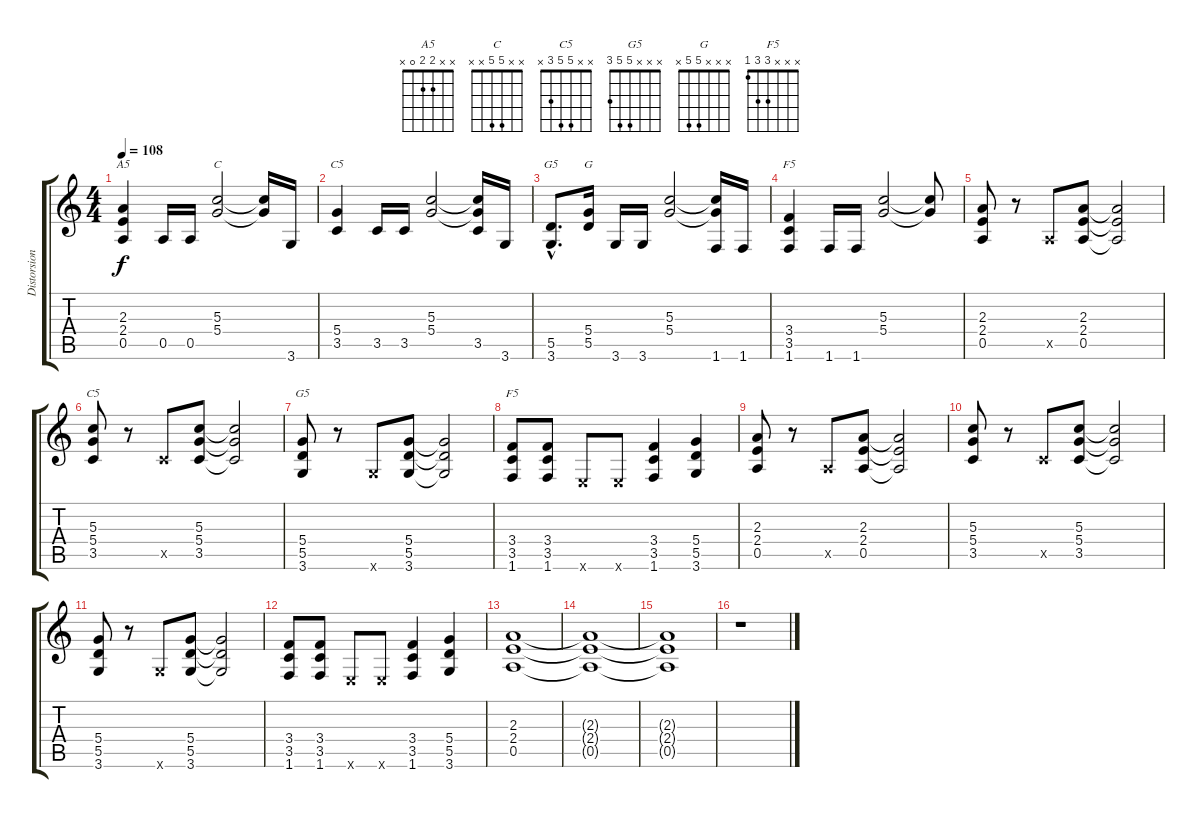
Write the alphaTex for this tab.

\track ("Distorsion Guitar" "Distorsion") {instrument acousticguitarsteel}
\staff {score tabs}
\tuning (E4 B3 G3 D3 A2 E2) {hide}
\chord ("A5" x x 2 2 0 x)
\chord ("C" x x 5 5 x x)
\chord ("C5" x x x 5 3 x)
\chord ("G5" x x x x 5 3)
\chord ("G" x x x 5 5 x)
\chord ("F5" x x x x 3 1)
\chord ("C5" x x 5 5 3 x)
\chord ("G5" x x x 5 5 3)
\chord ("F5" x x x 3 3 1)
\ts (4 4)
\tempo 108
\clef g2
\ks c
(2.3 2.4 0.5).4{ch "A5" dy f} 0.5.16 0.5.16 (5.3 5.4).2{ch "C"} (5.3{t} 5.4{t}).16 3.6.16 |
(5.4 3.5).4{ch "C5"} 3.5.16 3.5.16 (5.3 5.4).2 (5.3{t} 5.4{t} 3.5).16 3.6.16 |
(5.5{hac} 3.6{hac}).8{d ch "G5"} (5.4 5.5).16{ch "G"} 3.6.16 3.6.16 (5.3 5.4).2 (5.3{t} 5.4{t} 1.6).16 1.6.16 |
(3.4 3.5 1.6).4{ch "F5"} 1.6.16 1.6.16 (5.3 5.4).2 (5.3{t} 5.4{t}).8 |
(2.3 2.4 0.5).8 r.8 0.5{x}.8 (2.3 2.4 0.5).8 (2.3{t} 2.4{t} 0.5{t}).2 |
(5.3 5.4 3.5).8{ch "C5"} r.8 3.5{x}.8 (5.3 5.4 3.5).8 (5.3{t} 5.4{t} 3.5{t}).2 |
(5.4 5.5 3.6).8{ch "G5"} r.8 3.6{x}.8 (5.4 5.5 3.6).8 (5.4{t} 5.5{t} 3.6{t}).2 |
(3.4 3.5 1.6).8{ch "F5"} (3.4 3.5 1.6).8 0.6{x}.8 0.6{x}.8 (3.4 3.5 1.6).4 (5.4 5.5 3.6).4 |
(2.3 2.4 0.5).8 r.8 0.5{x}.8 (2.3 2.4 0.5).8 (2.3{t} 2.4{t} 0.5{t}).2 |
(5.3 5.4 3.5).8 r.8 3.5{x}.8 (5.3 5.4 3.5).8 (5.3{t} 5.4{t} 3.5{t}).2 |
(5.4 5.5 3.6).8 r.8 3.6{x}.8 (5.4 5.5 3.6).8 (5.4{t} 5.5{t} 3.6{t}).2 |
(3.4 3.5 1.6).8 (3.4 3.5 1.6).8 0.6{x}.8 0.6{x}.8 (3.4 3.5 1.6).4 (5.4 5.5 3.6).4 |
(2.3 2.4 0.5).1 |
(2.3{t} 2.4{t} 0.5{t}).1 |
(2.3{t} 2.4{t} 0.5{t}).1 |
r.1
